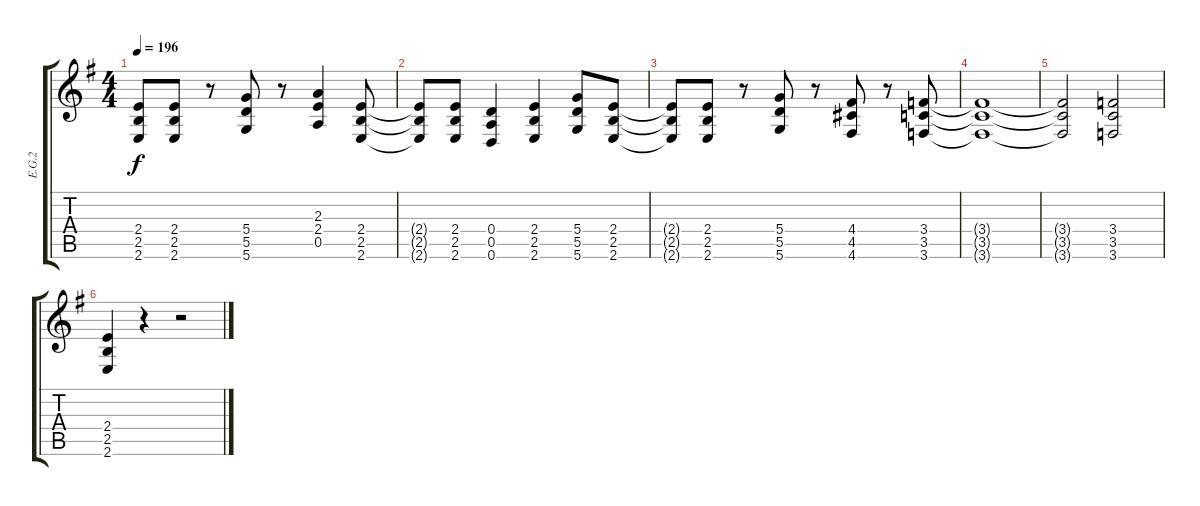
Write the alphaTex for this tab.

\track ("E.G.2" "E.G.2") {instrument distortionguitar}
\staff {score tabs}
\tuning (E4 B3 G3 D3 A2 D2) {hide}
\ts (4 4)
\tempo 196
\clef g2
\ks g
(2.4{t} 2.5{t} 2.6{t}).8{dy f} (2.4 2.5 2.6).8 r.8 (5.4 5.5 5.6).8 r.8 (2.3 2.4 0.5).4 (2.4 2.5 2.6).8 |
(2.4{t} 2.5{t} 2.6{t}).8 (2.4 2.5 2.6).8 (0.4 0.5 0.6).4 (2.4 2.5 2.6).4 (5.4 5.5 5.6).8 (2.4 2.5 2.6).8 |
(2.4{t} 2.5{t} 2.6{t}).8 (2.4 2.5 2.6).8 r.8 (5.4 5.5 5.6).8 r.8 (4.4 4.5 4.6).8 r.8 (3.4 3.5 3.6).8 |
(3.4{t} 3.5{t} 3.6{t}).1 |
(3.4{t} 3.5{t} 3.6{t}).2 (3.4 3.5 3.6).2 |
(2.4 2.5 2.6).4 r.4 r.2
